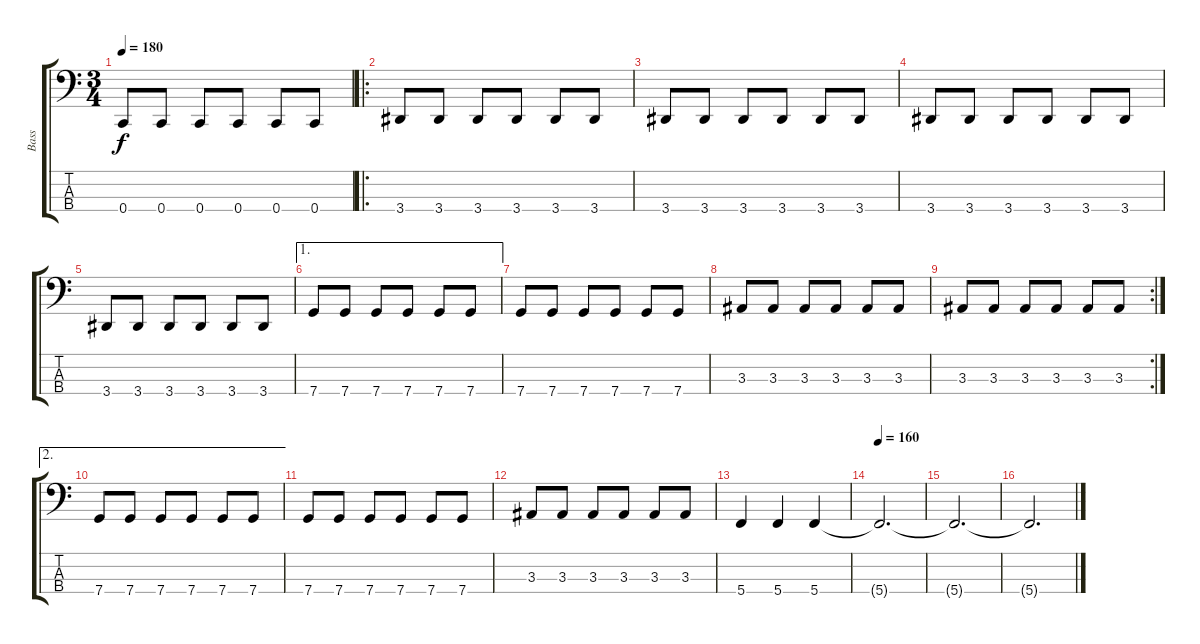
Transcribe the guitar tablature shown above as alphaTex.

\track ("Bass" "Bass") {instrument electricbassfinger}
\staff {score tabs}
\tuning (F2 C2 G1 C1) {hide}
\ts (3 4)
\tempo 180
\clef f4
\ks c
0.4.8{dy f} 0.4.8 0.4.8 0.4.8 0.4.8 0.4.8 |
\ro
3.4.8 3.4.8 3.4.8 3.4.8 3.4.8 3.4.8 |
3.4.8 3.4.8 3.4.8 3.4.8 3.4.8 3.4.8 |
3.4.8 3.4.8 3.4.8 3.4.8 3.4.8 3.4.8 |
3.4.8 3.4.8 3.4.8 3.4.8 3.4.8 3.4.8 |
\ae 1
7.4.8 7.4.8 7.4.8 7.4.8 7.4.8 7.4.8 |
7.4.8 7.4.8 7.4.8 7.4.8 7.4.8 7.4.8 |
3.3.8 3.3.8 3.3.8 3.3.8 3.3.8 3.3.8 |
\rc 2
3.3.8 3.3.8 3.3.8 3.3.8 3.3.8 3.3.8 |
\ae 2
7.4.8 7.4.8 7.4.8 7.4.8 7.4.8 7.4.8 |
7.4.8 7.4.8 7.4.8 7.4.8 7.4.8 7.4.8 |
3.3.8 3.3.8 3.3.8 3.3.8 3.3.8 3.3.8 |
5.4.4 5.4.4 5.4.4 |
\tempo 160
5.4{t}.2{d} |
5.4{t}.2{d} |
5.4{t}.2{d}
